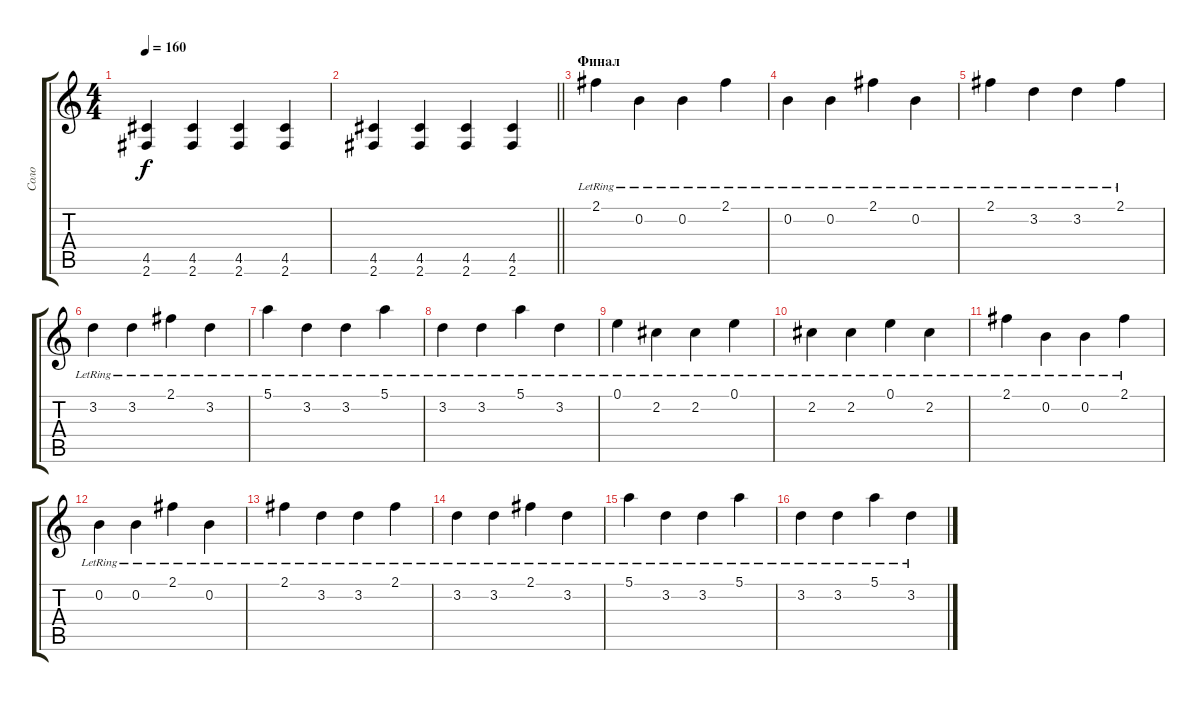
\track ("Соло" "Соло") {instrument distortionguitar}
\staff {score tabs}
\tuning (E4 B3 G3 D3 A2 E2) {hide}
\ts (4 4)
\tempo 160
\clef g2
\ks c
(4.5 2.6).4{dy f} (4.5 2.6).4 (4.5 2.6).4 (4.5 2.6).4 |
\barLineRight lightlight
(4.5 2.6).4 (4.5 2.6).4 (4.5 2.6).4 (4.5 2.6).4 |
\section ("" "Финал")
2.1{lr}.4 0.2{lr}.4 0.2{lr}.4 2.1{lr}.4 |
0.2{lr}.4 0.2{lr}.4 2.1{lr}.4 0.2{lr}.4 |
2.1{lr}.4 3.2{lr}.4 3.2{lr}.4 2.1{lr}.4 |
3.2{lr}.4 3.2{lr}.4 2.1{lr}.4 3.2{lr}.4 |
5.1{lr}.4 3.2{lr}.4 3.2{lr}.4 5.1{lr}.4 |
3.2{lr}.4 3.2{lr}.4 5.1{lr}.4 3.2{lr}.4 |
0.1{lr}.4 2.2{lr}.4 2.2{lr}.4 0.1{lr}.4 |
2.2{lr}.4 2.2{lr}.4 0.1{lr}.4 2.2{lr}.4 |
2.1{lr}.4 0.2{lr}.4 0.2{lr}.4 2.1{lr}.4 |
0.2{lr}.4 0.2{lr}.4 2.1{lr}.4 0.2{lr}.4 |
2.1{lr}.4 3.2{lr}.4 3.2{lr}.4 2.1{lr}.4 |
3.2{lr}.4 3.2{lr}.4 2.1{lr}.4 3.2{lr}.4 |
5.1{lr}.4 3.2{lr}.4 3.2{lr}.4 5.1{lr}.4 |
3.2{lr}.4 3.2{lr}.4 5.1{lr}.4 3.2{lr}.4
